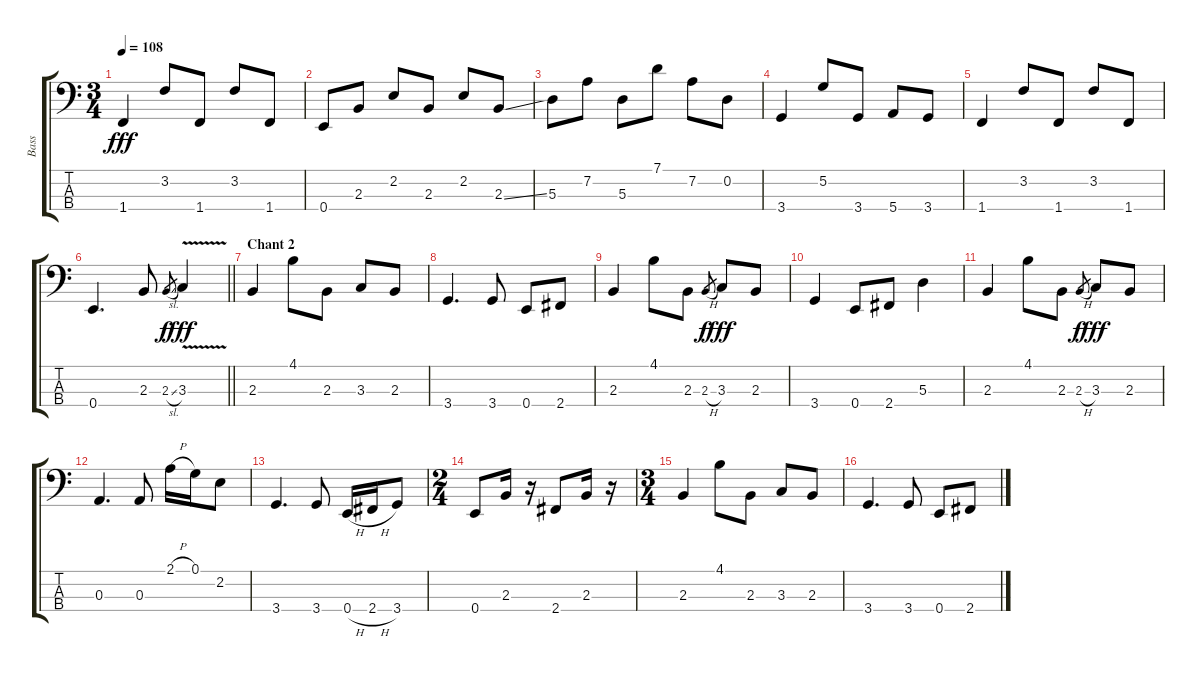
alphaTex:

\track ("Bass" "Bass") {instrument electricbassfinger}
\staff {score tabs}
\tuning (G2 D2 A1 E1) {hide}
\ts (3 4)
\tempo 108
\clef f4
\ks c
1.4.4{dy fff} 3.2.8 1.4.8 3.2.8 1.4.8 |
0.4.8 2.3.8 2.2.8 2.3.8 2.2.8 2.3{ss}.8 |
5.3.8 7.2.8 5.3.8 7.1.8 7.2.8 0.2.8 |
3.4.4 5.2.8 3.4.8 5.4.8 3.4.8 |
1.4.4 3.2.8 1.4.8 3.2.8 1.4.8 |
\barLineRight lightlight
0.4.4{d} 2.3.8 2.3{sl}.8{gr dy f} 3.3{v}.4{dy fff} |
\section ("" "Chant 2")
2.3.4 4.1.8 2.3.8 3.3.8 2.3.8 |
3.4.4{d} 3.4.8 0.4.8 2.4.8 |
2.3.4 4.1.8 2.3.8 2.3{h}.8{gr dy f} 3.3.8{dy fff} 2.3.8 |
3.4.4 0.4.8 2.4.8 5.3.4 |
2.3.4 4.1.8 2.3.8 2.3{h}.8{gr dy f} 3.3.8{dy fff} 2.3.8 |
0.3.4{d} 0.3.8 2.1{h}.16 0.1.16 2.2.8 |
3.4.4{d} 3.4.8 0.4{h}.16 2.4{h}.16 3.4.8 |
\ts (2 4)
0.4.8 2.3.16 r.16 2.4.8 2.3.16 r.16 |
\ts (3 4)
2.3.4 4.1.8 2.3.8 3.3.8 2.3.8 |
3.4.4{d} 3.4.8 0.4.8 2.4.8
